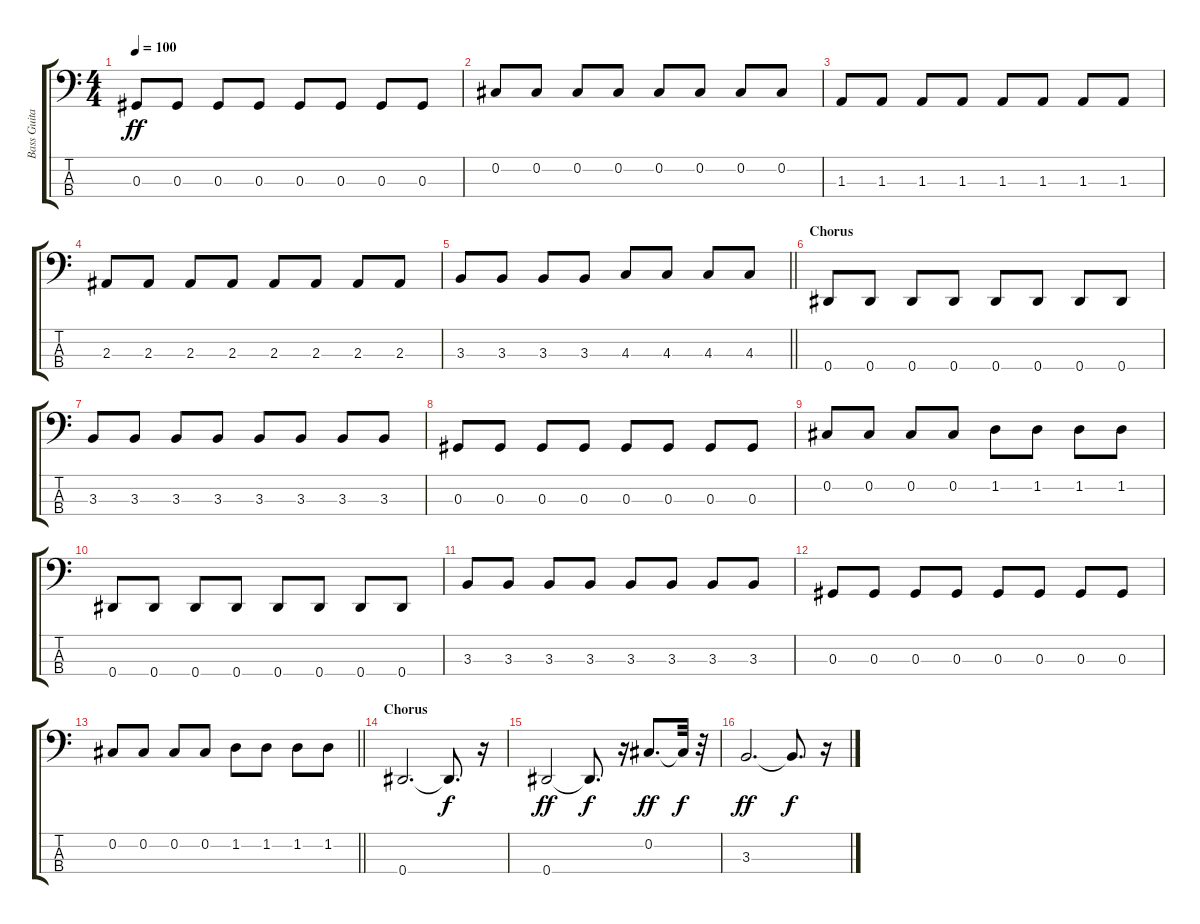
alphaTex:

\track ("Bass Guitar" "Bass Guita") {instrument electricbassfinger}
\staff {score tabs}
\tuning (Gb2 Db2 Ab1 Eb1) {hide}
\ts (4 4)
\tempo 100
\clef f4
\ks c
0.3.8{dy ff} 0.3.8 0.3.8 0.3.8 0.3.8 0.3.8 0.3.8 0.3.8 |
0.2.8 0.2.8 0.2.8 0.2.8 0.2.8 0.2.8 0.2.8 0.2.8 |
1.3.8 1.3.8 1.3.8 1.3.8 1.3.8 1.3.8 1.3.8 1.3.8 |
2.3.8 2.3.8 2.3.8 2.3.8 2.3.8 2.3.8 2.3.8 2.3.8 |
\barLineRight lightlight
3.3.8 3.3.8 3.3.8 3.3.8 4.3.8 4.3.8 4.3.8 4.3.8 |
\section ("" "Chorus")
0.4.8 0.4.8 0.4.8 0.4.8 0.4.8 0.4.8 0.4.8 0.4.8 |
3.3.8 3.3.8 3.3.8 3.3.8 3.3.8 3.3.8 3.3.8 3.3.8 |
0.3.8 0.3.8 0.3.8 0.3.8 0.3.8 0.3.8 0.3.8 0.3.8 |
0.2.8 0.2.8 0.2.8 0.2.8 1.2.8 1.2.8 1.2.8 1.2.8 |
0.4.8 0.4.8 0.4.8 0.4.8 0.4.8 0.4.8 0.4.8 0.4.8 |
3.3.8 3.3.8 3.3.8 3.3.8 3.3.8 3.3.8 3.3.8 3.3.8 |
0.3.8 0.3.8 0.3.8 0.3.8 0.3.8 0.3.8 0.3.8 0.3.8 |
\barLineRight lightlight
0.2.8 0.2.8 0.2.8 0.2.8 1.2.8 1.2.8 1.2.8 1.2.8 |
\section ("" "Chorus")
0.4.2{d} 0.4{t}.8{d dy f} r.16 |
0.4.2{dy ff} 0.4{t}.8{d dy f} r.16 0.2.8{d dy ff} 0.2{t}.32{dy f} r.32 |
3.3.2{d dy ff} 3.3{t}.8{d dy f} r.16
